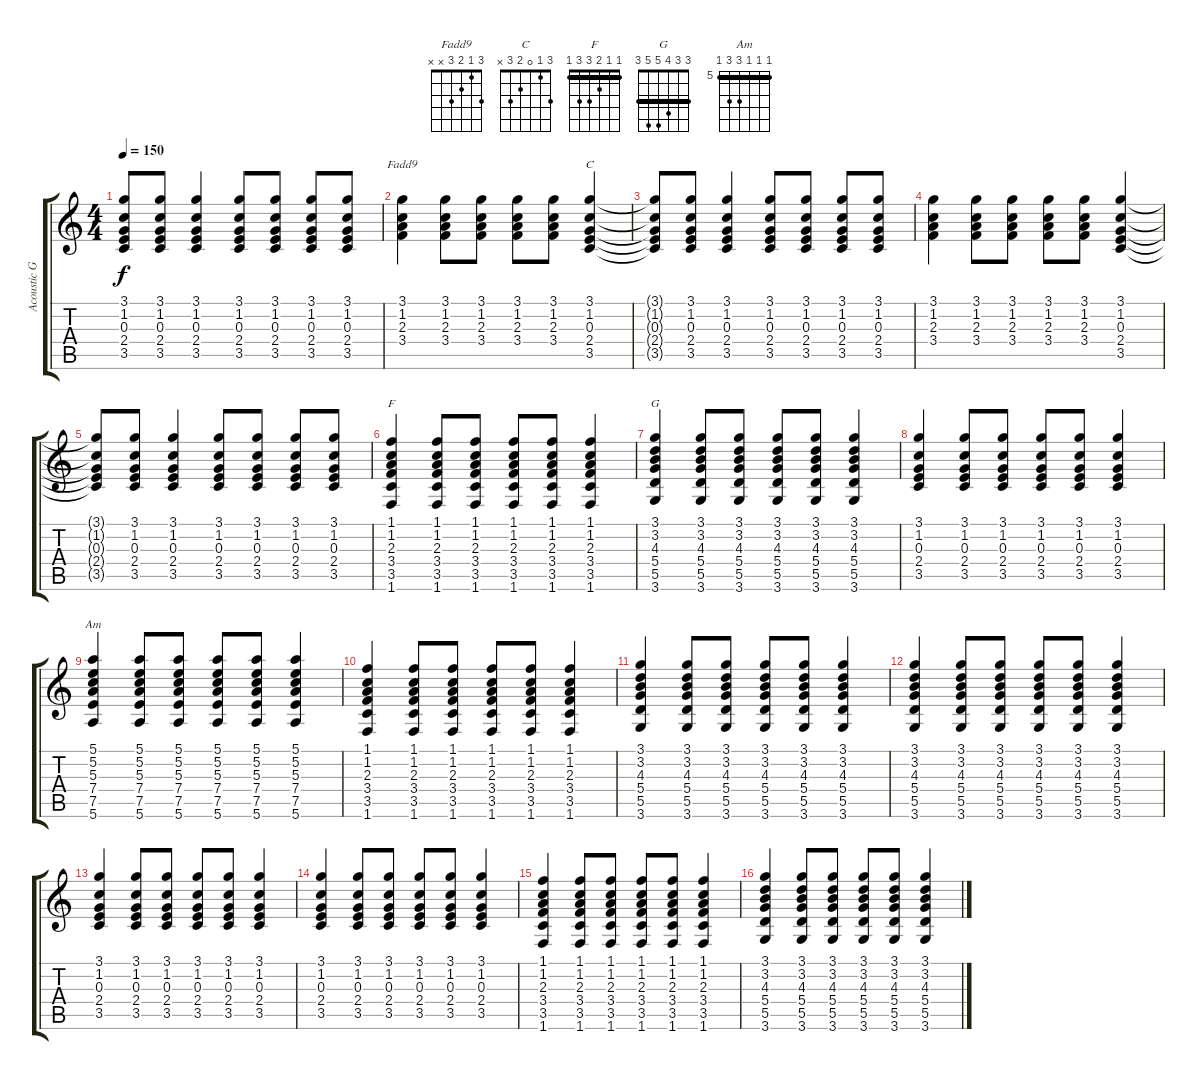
\track ("Acoustic Guitar" "Acoustic G") {instrument acousticguitarsteel}
\staff {score tabs}
\tuning (E4 B3 G3 D3 A2 E2) {hide}
\chord ("Fadd9" 3 1 2 3 x x)
\chord ("C" 3 1 0 2 3 x)
\chord ("F" 1 1 2 3 3 1) {barre 1}
\chord ("G" 3 3 4 5 5 3) {barre 3}
\chord ("Am" 5 5 5 7 7 5) {firstfret 5 barre 5}
\ts (4 4)
\tempo 150
\clef g2
\ks c
(3.1{t} 1.2{t} 0.3{t} 2.4{t} 3.5{t}).8{dy f} (3.1 1.2 0.3 2.4 3.5).8 (3.1 1.2 0.3 2.4 3.5).4 (3.1 1.2 0.3 2.4 3.5).8 (3.1 1.2 0.3 2.4 3.5).8 (3.1 1.2 0.3 2.4 3.5).8 (3.1 1.2 0.3 2.4 3.5).8 |
(3.1 1.2 2.3 3.4).4{ch "Fadd9"} (3.1 1.2 2.3 3.4).8 (3.1 1.2 2.3 3.4).8 (3.1 1.2 2.3 3.4).8 (3.1 1.2 2.3 3.4).8 (3.1 1.2 0.3 2.4 3.5).4{ch "C"} |
(3.1{t} 1.2{t} 0.3{t} 2.4{t} 3.5{t}).8 (3.1 1.2 0.3 2.4 3.5).8 (3.1 1.2 0.3 2.4 3.5).4 (3.1 1.2 0.3 2.4 3.5).8 (3.1 1.2 0.3 2.4 3.5).8 (3.1 1.2 0.3 2.4 3.5).8 (3.1 1.2 0.3 2.4 3.5).8 |
(3.1 1.2 2.3 3.4).4 (3.1 1.2 2.3 3.4).8 (3.1 1.2 2.3 3.4).8 (3.1 1.2 2.3 3.4).8 (3.1 1.2 2.3 3.4).8 (3.1 1.2 0.3 2.4 3.5).4 |
(3.1{t} 1.2{t} 0.3{t} 2.4{t} 3.5{t}).8 (3.1 1.2 0.3 2.4 3.5).8 (3.1 1.2 0.3 2.4 3.5).4 (3.1 1.2 0.3 2.4 3.5).8 (3.1 1.2 0.3 2.4 3.5).8 (3.1 1.2 0.3 2.4 3.5).8 (3.1 1.2 0.3 2.4 3.5).8 |
(1.1 1.2 2.3 3.4 3.5 1.6).4{ch "F"} (1.1 1.2 2.3 3.4 3.5 1.6).8 (1.1 1.2 2.3 3.4 3.5 1.6).8 (1.1 1.2 2.3 3.4 3.5 1.6).8 (1.1 1.2 2.3 3.4 3.5 1.6).8 (1.1 1.2 2.3 3.4 3.5 1.6).4 |
(3.1 3.2 4.3 5.4 5.5 3.6).4{ch "G"} (3.1 3.2 4.3 5.4 5.5 3.6).8 (3.1 3.2 4.3 5.4 5.5 3.6).8 (3.1 3.2 4.3 5.4 5.5 3.6).8 (3.1 3.2 4.3 5.4 5.5 3.6).8 (3.1 3.2 4.3 5.4 5.5 3.6).4 |
(3.1 1.2 0.3 2.4 3.5).4 (3.1 1.2 0.3 2.4 3.5).8 (3.1 1.2 0.3 2.4 3.5).8 (3.1 1.2 0.3 2.4 3.5).8 (3.1 1.2 0.3 2.4 3.5).8 (3.1 1.2 0.3 2.4 3.5).4 |
(5.1 5.2 5.3 7.4 7.5 5.6).4{ch "Am"} (5.1 5.2 5.3 7.4 7.5 5.6).8 (5.1 5.2 5.3 7.4 7.5 5.6).8 (5.1 5.2 5.3 7.4 7.5 5.6).8 (5.1 5.2 5.3 7.4 7.5 5.6).8 (5.1 5.2 5.3 7.4 7.5 5.6).4 |
(1.1 1.2 2.3 3.4 3.5 1.6).4 (1.1 1.2 2.3 3.4 3.5 1.6).8 (1.1 1.2 2.3 3.4 3.5 1.6).8 (1.1 1.2 2.3 3.4 3.5 1.6).8 (1.1 1.2 2.3 3.4 3.5 1.6).8 (1.1 1.2 2.3 3.4 3.5 1.6).4 |
(3.1 3.2 4.3 5.4 5.5 3.6).4 (3.1 3.2 4.3 5.4 5.5 3.6).8 (3.1 3.2 4.3 5.4 5.5 3.6).8 (3.1 3.2 4.3 5.4 5.5 3.6).8 (3.1 3.2 4.3 5.4 5.5 3.6).8 (3.1 3.2 4.3 5.4 5.5 3.6).4 |
(3.1 3.2 4.3 5.4 5.5 3.6).4 (3.1 3.2 4.3 5.4 5.5 3.6).8 (3.1 3.2 4.3 5.4 5.5 3.6).8 (3.1 3.2 4.3 5.4 5.5 3.6).8 (3.1 3.2 4.3 5.4 5.5 3.6).8 (3.1 3.2 4.3 5.4 5.5 3.6).4 |
(3.1 1.2 0.3 2.4 3.5).4 (3.1 1.2 0.3 2.4 3.5).8 (3.1 1.2 0.3 2.4 3.5).8 (3.1 1.2 0.3 2.4 3.5).8 (3.1 1.2 0.3 2.4 3.5).8 (3.1 1.2 0.3 2.4 3.5).4 |
(3.1 1.2 0.3 2.4 3.5).4 (3.1 1.2 0.3 2.4 3.5).8 (3.1 1.2 0.3 2.4 3.5).8 (3.1 1.2 0.3 2.4 3.5).8 (3.1 1.2 0.3 2.4 3.5).8 (3.1 1.2 0.3 2.4 3.5).4 |
(1.1 1.2 2.3 3.4 3.5 1.6).4 (1.1 1.2 2.3 3.4 3.5 1.6).8 (1.1 1.2 2.3 3.4 3.5 1.6).8 (1.1 1.2 2.3 3.4 3.5 1.6).8 (1.1 1.2 2.3 3.4 3.5 1.6).8 (1.1 1.2 2.3 3.4 3.5 1.6).4 |
(3.1 3.2 4.3 5.4 5.5 3.6).4 (3.1 3.2 4.3 5.4 5.5 3.6).8 (3.1 3.2 4.3 5.4 5.5 3.6).8 (3.1 3.2 4.3 5.4 5.5 3.6).8 (3.1 3.2 4.3 5.4 5.5 3.6).8 (3.1 3.2 4.3 5.4 5.5 3.6).4
